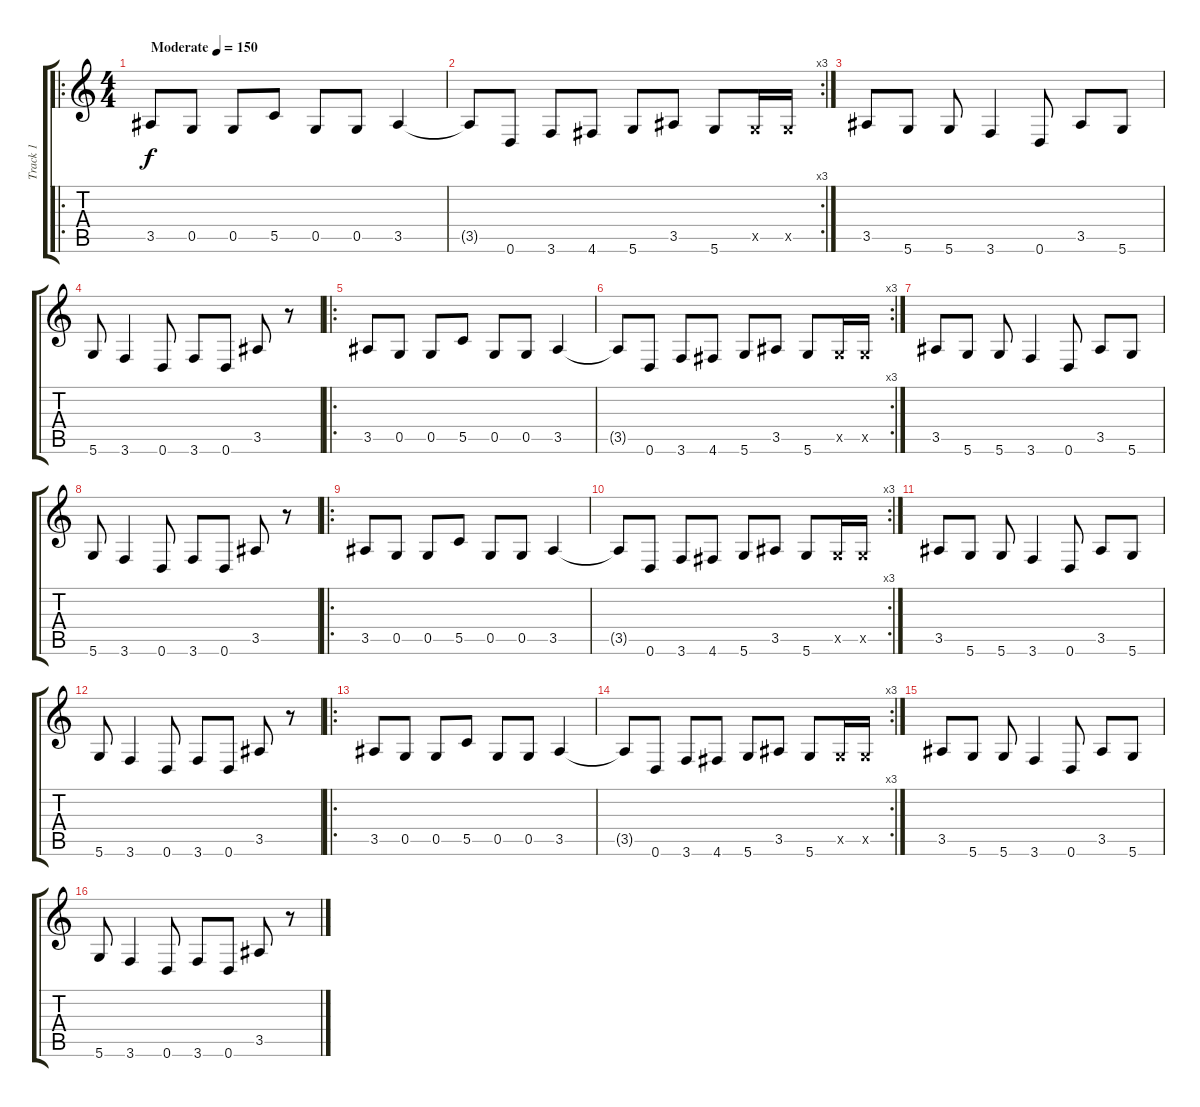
\track ("Track 1" "Track 1") {instrument distortionguitar}
\staff {score tabs}
\tuning (D4 A3 F3 C3 G2 D2) {hide}
\ro
\ts (4 4)
\tempo (150 "Moderate")
\clef g2
\ks c
3.5.8{dy f instrument distortionguitar} 0.5.8 0.5.8 5.5.8 0.5.8 0.5.8 3.5.4 |
\rc 3
3.5{t}.8 0.6.8 3.6.8 4.6.8 5.6.8 3.5.8 5.6.8 0.5{x}.16 0.5{x}.16 |
3.5.8 5.6.8 5.6.8 3.6.4 0.6.8 3.5.8 5.6.8 |
5.6.8 3.6.4 0.6.8 3.6.8 0.6.8 3.5.8 r.8 |
\ro
3.5.8 0.5.8 0.5.8 5.5.8 0.5.8 0.5.8 3.5.4 |
\rc 3
3.5{t}.8 0.6.8 3.6.8 4.6.8 5.6.8 3.5.8 5.6.8 0.5{x}.16 0.5{x}.16 |
3.5.8 5.6.8 5.6.8 3.6.4 0.6.8 3.5.8 5.6.8 |
5.6.8 3.6.4 0.6.8 3.6.8 0.6.8 3.5.8 r.8 |
\ro
3.5.8 0.5.8 0.5.8 5.5.8 0.5.8 0.5.8 3.5.4 |
\rc 3
3.5{t}.8 0.6.8 3.6.8 4.6.8 5.6.8 3.5.8 5.6.8 0.5{x}.16 0.5{x}.16 |
3.5.8 5.6.8 5.6.8 3.6.4 0.6.8 3.5.8 5.6.8 |
5.6.8 3.6.4 0.6.8 3.6.8 0.6.8 3.5.8 r.8 |
\ro
3.5.8 0.5.8 0.5.8 5.5.8 0.5.8 0.5.8 3.5.4 |
\rc 3
3.5{t}.8 0.6.8 3.6.8 4.6.8 5.6.8 3.5.8 5.6.8 0.5{x}.16 0.5{x}.16 |
3.5.8 5.6.8 5.6.8 3.6.4 0.6.8 3.5.8 5.6.8 |
5.6.8 3.6.4 0.6.8 3.6.8 0.6.8 3.5.8 r.8
